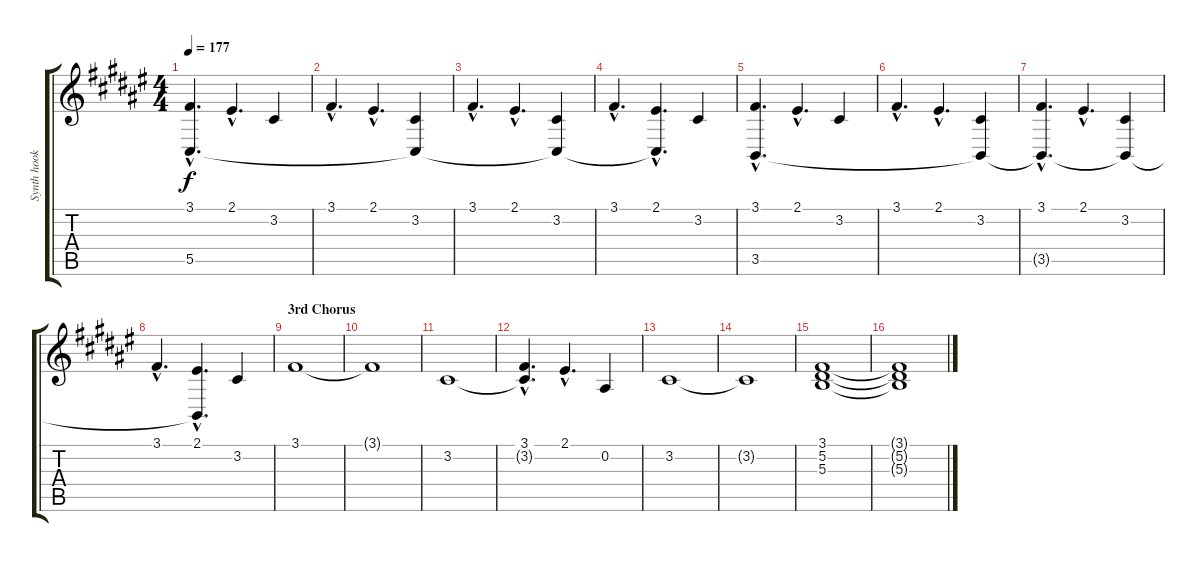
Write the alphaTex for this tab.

\track ("Synth hook" "Synth hook") {instrument lead2sawtooth}
\staff {score tabs}
\tuning (Eb4 Bb3 Gb3 Db3 Ab2 Eb2) {hide}
\ts (4 4)
\tempo 177
\clef g2
\ks d#minor
(3.1{hac} 5.5{hac}).4{d dy f} 2.1{hac}.4{d} 3.2.4 |
3.1{hac}.4{d} 2.1{hac}.4{d} (3.2 5.5{t}).4 |
3.1{hac}.4{d} 2.1{hac}.4{d} (3.2 5.5{t}).4 |
3.1{hac}.4{d} (2.1{hac} 5.5{hac t}).4{d} 3.2.4 |
(3.1{hac} 3.5).4{d} 2.1{hac}.4{d} 3.2.4 |
3.1{hac}.4{d} 2.1{hac}.4{d} (3.2 3.5{t}).4 |
(3.1{hac} 3.5{hac t}).4{d} 2.1{hac}.4{d} (3.2 3.5{t}).4 |
3.1{hac}.4{d} (2.1{hac} 3.5{hac t}).4{d} 3.2.4 |
\section ("" "3rd Chorus")
3.1.1 |
3.1{t}.1 |
3.2.1 |
(3.1{hac} 3.2{hac t}).4{d} 2.1{hac}.4{d} 0.2.4 |
3.2.1 |
3.2{t}.1 |
(3.1 5.2 5.3).1 |
(3.1{t} 5.2{t} 5.3{t}).1
